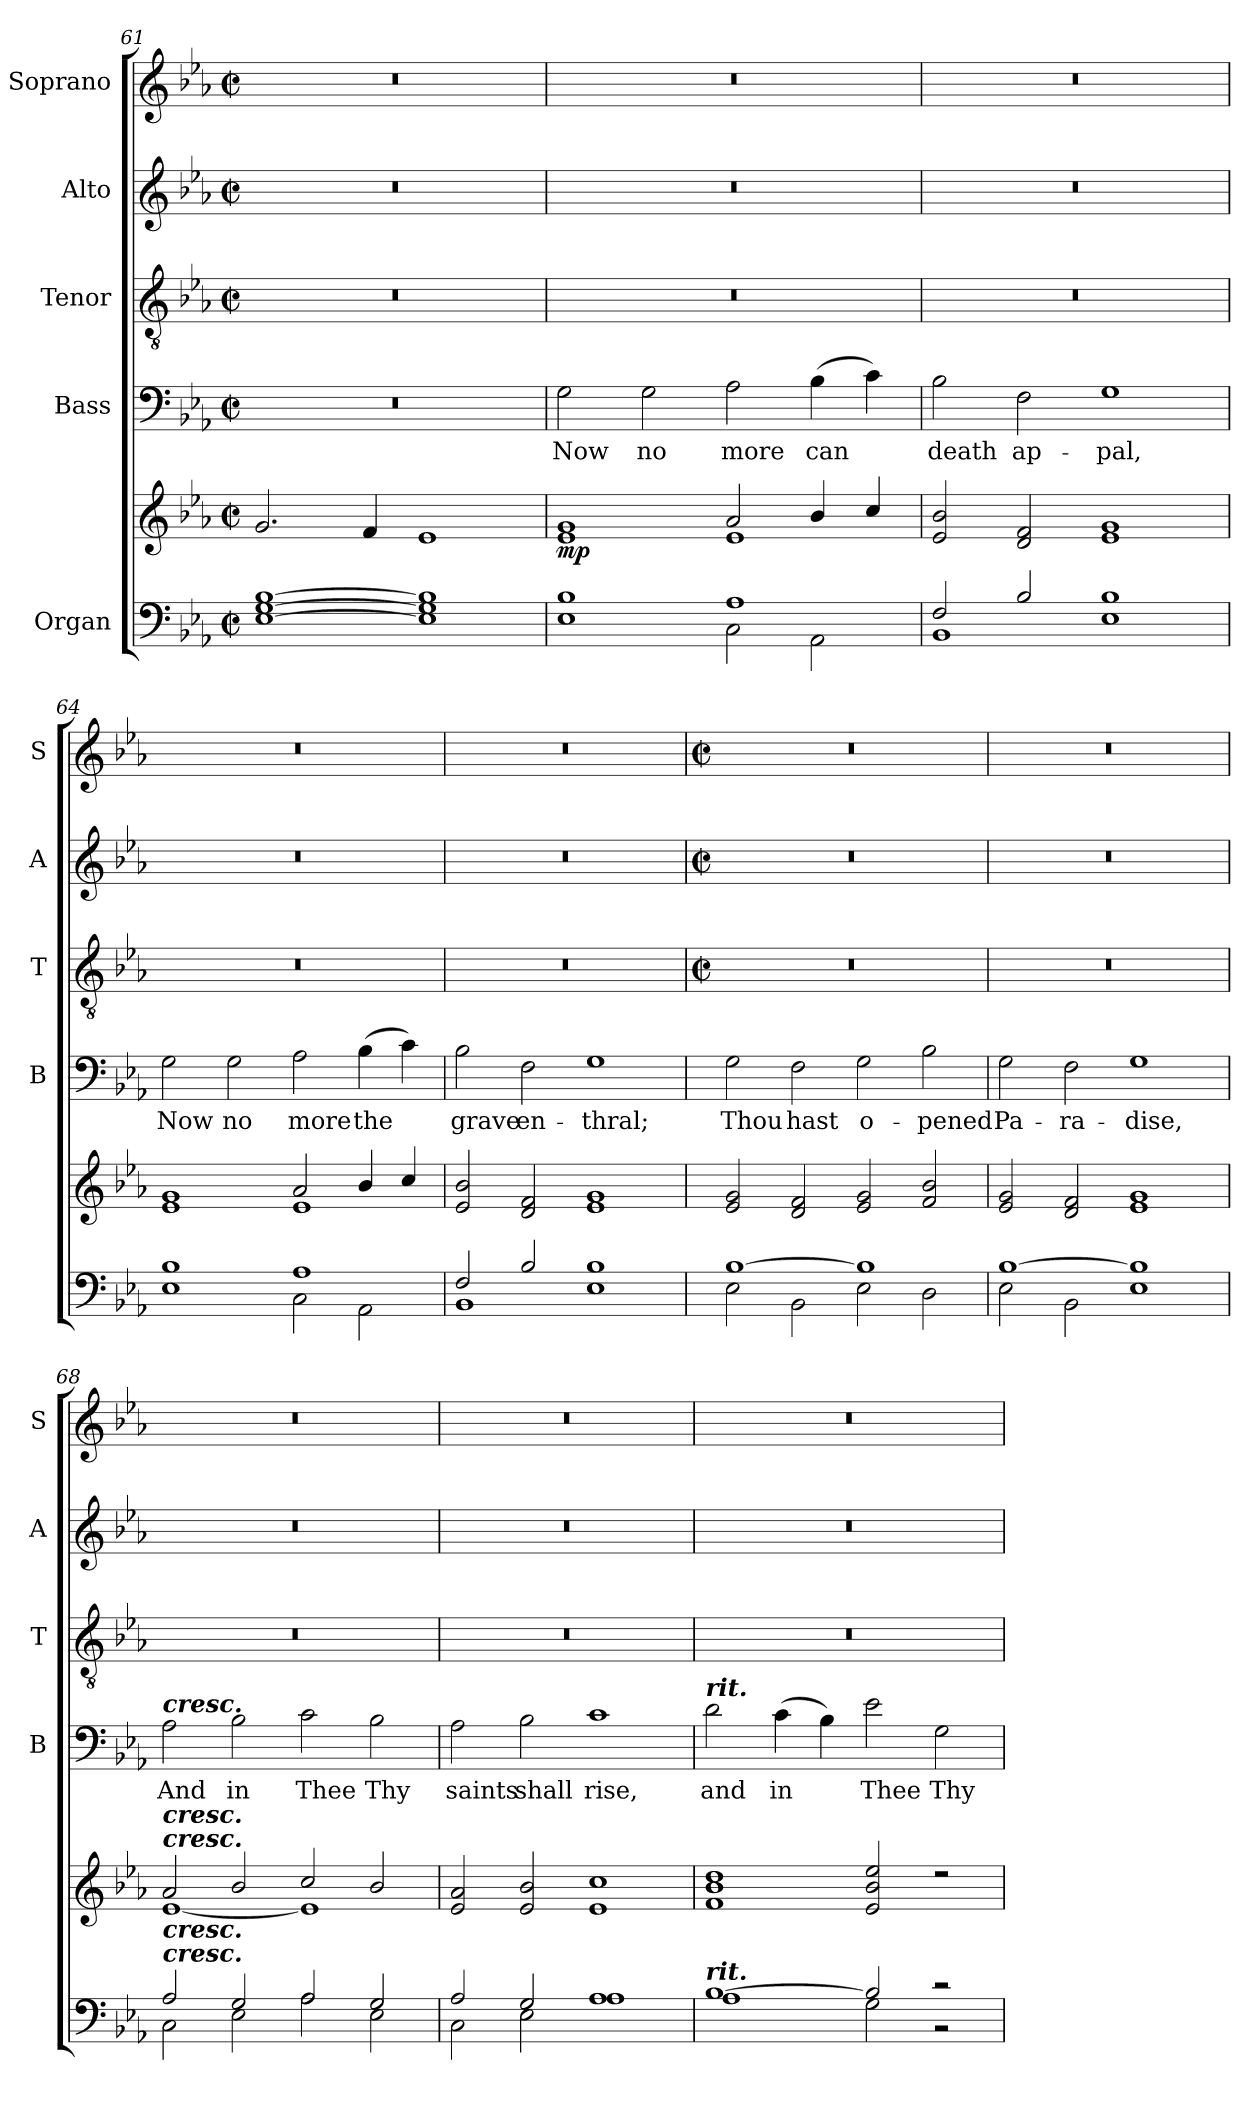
**kern	**kern	**dynam	**kern	**text	**kern	**kern	**kern
*part5	*part5	*part5	*part4	*part4	*part3	*part2	*part1
*staff6	*staff5	*staff5/6	*staff4	*staff4	*staff3	*staff2	*staff1
*I"Organ	*	*	*I"Bass	*	*I"Tenor	*I"Alto	*I"Soprano
*	*	*	*I'B	*	*I'T	*I'A	*I'S
*clefF4	*clefG2	*	*clefF4	*	*clefGv2	*clefG2	*clefG2
*k[b-e-a-]	*k[b-e-a-]	*	*k[b-e-a-]	*	*k[b-e-a-]	*k[b-e-a-]	*k[b-e-a-]
*E-:	*E-:	*	*E-:	*	*E-:	*E-:	*E-:
*M4/2	*M4/2	*	*M4/2	*	*M4/2	*M4/2	*M4/2
*met(c|)	*met(c|)	*	*met(c|)	*	*met(c|)	*met(c|)	*met(c|)
=61	=61	=61	=61	=61	=61	=61	=61
*^	*^	*	*	*	*	*	*
[1E-/ [1G/ [1B-/	0ryy	2.g/	0ryy	.	0r	.	0r	0r	0r
.	.	4f/	.	.	.	.	.	.	.
1E-/] 1G/] 1B-/]	.	1e-/	.	.	.	.	.	.	.
=62	=62	=62	=62	=62	=62	=62	=62	=62	=62
!	!	!	!	!LO:DY:b	!	!LO:LY:b	!	!	!
1E-/ 1B-/	2ryy	1e-/ 1g/	2ryy	mp	2G	Now	0r	0r	0r
!	!	!	!	!	!	!LO:LY:b	!	!	!
.	2ryy	.	2ryy	.	2G	no	.	.	.
!	!	!	!	!	!	!LO:LY:b	!	!	!
1A-/	2C\	2a-/	1e-\	.	2A-	more	.	.	.
!	!	!	!	!	!	!LO:LY:b	!	!	!
.	2AA-\	4b-/	.	.	(>4B-	can	.	.	.
.	.	4cc/	.	.	4c)	.	.	.	.
=63	=63	=63	=63	=63	=63	=63	=63	=63	=63
!	!	!	!	!	!	!LO:LY:b	!	!	!
2F/	1BB-\	2e-/ 2b-/	0ryy	.	2B-	death	0r	0r	0r
!	!	!	!	!	!	!LO:LY:b	!	!	!
2B-/	.	2d/ 2f/	.	.	2F	ap-	.	.	.
!	!	!	!	!	!	!LO:LY:b	!	!	!
1B-/	1E-\	1e-/ 1g/	.	.	1G	-pal,	.	.	.
=64	=64	=64	=64	=64	=64	=64	=64	=64	=64
!	!	!	!	!	!	!LO:LY:b	!	!	!
1B-/	1E-\	1e-/ 1g/	2ryy	.	2G	Now	0r	0r	0r
!	!	!	!	!	!	!LO:LY:b	!	!	!
.	.	.	2ryy	.	2G	no	.	.	.
!	!	!	!	!	!	!LO:LY:b	!	!	!
1A-/	2C\	2a-/	1e-\	.	2A-	more	.	.	.
!	!	!	!	!	!	!LO:LY:b	!	!	!
.	2AA-\	4b-/	.	.	(>4B-	the	.	.	.
.	.	4cc/	.	.	4c)	.	.	.	.
*	*	*v	*v	*	*	*	*	*	*
=65	=65	=65	=65	=65	=65	=65	=65	=65
!	!	!	!	!	!LO:LY:b	!	!	!
2F/	1BB-\	2e-/ 2b-/	.	2B-	grave	0r	0r	0r
!	!	!	!	!	!LO:LY:b	!	!	!
2B-/	.	2d/ 2f/	.	2F	en-	.	.	.
!	!	!	!	!	!LO:LY:b	!	!	!
1B-/	1E-\	1e-/ 1g/	.	1G	-thral;	.	.	.
!!LO:LB:g=z
=66	=66	=66	=66	=66	=66	=66	=66	=66
*	*	*	*	*	*	*M4/2	*M4/2	*M4/2
*	*	*	*	*	*	*met(c|)	*met(c|)	*met(c|)
*	*	*^	*	*	*	*	*	*
!	!	!	!	!	!	!LO:LY:b	!	!	!
[1B-/	2E-\	2e-/ 2g/	0ryy	.	2G	Thou	0r	0r	0r
!	!	!	!	!	!	!LO:LY:b	!	!	!
.	2BB-\	2d/ 2f/	.	.	2F	hast	.	.	.
!	!	!	!	!	!	!LO:LY:b	!	!	!
1B-/]	2E-\	2e-/ 2g/	.	.	2G	o-	.	.	.
!	!	!	!	!	!	!LO:LY:b	!	!	!
.	2D\	2f/ 2b-/	.	.	2B-	-pened	.	.	.
=67	=67	=67	=67	=67	=67	=67	=67	=67	=67
!	!	!	!	!	!	!LO:LY:b	!	!	!
[1B-/	2E-\	2e-/ 2g/	0ryy	.	2G	Pa-	0r	0r	0r
!	!	!	!	!	!	!LO:LY:b	!	!	!
.	2BB-\	2d/ 2f/	.	.	2F	-ra-	.	.	.
!	!	!	!	!	!	!LO:LY:b	!	!	!
1B-/]	1E-\	1e-/ 1g/	.	.	1G	-dise,	.	.	.
=68	=68	=68	=68	=68	=68	=68	=68	=68	=68
!	!	!	!	!	!LO:TX:a:Bi:t=cresc.	!	!	!	!
!	!	!LO:TX:a:Bi:t=cresc.	!	!	!	!	!	!	!
!	!	!LO:TX:a:Bi:t=cresc.	!	!	!	!	!	!	!
!LO:TX:a:Bi:t=cresc.	!	!	!	!	!	!	!	!	!
!LO:TX:a:Bi:t=cresc.	!	!	!	!	!	!	!	!	!
!	!	!	!	!	!	!LO:LY:b	!	!	!
2A-/	2C\	2a-/	[1e-\	.	2A-	And	0r	0r	0r
!	!	!	!	!	!	!LO:LY:b	!	!	!
2G/	2E-\	2b-/	.	.	2B-	in	.	.	.
!	!	!	!	!	!	!LO:LY:b	!	!	!
2A-/	2A-\	2cc/	1e-\]	.	2c	Thee	.	.	.
!	!	!	!	!	!	!LO:LY:b	!	!	!
2G/	2E-\	2b-/	.	.	2B-	Thy	.	.	.
=69	=69	=69	=69	=69	=69	=69	=69	=69	=69
!	!	!	!	!	!	!LO:LY:b	!	!	!
2A-/	2C\	2e-/ 2a-/	0ryy	.	2A-	saints	0r	0r	0r
!	!	!	!	!	!	!LO:LY:b	!	!	!
2G/	2E-\	2e-/ 2b-/	.	.	2B-	shall	.	.	.
!	!	!	!	!	!	!LO:LY:b	!	!	!
1A-/	1A-\	1e-/ 1cc/	.	.	1c	rise,	.	.	.
=70	=70	=70	=70	=70	=70	=70	=70	=70	=70
!	!	!	!	!	!LO:TX:a:Bi:t=rit.	!	!	!	!
!LO:TX:a:Bi:t=rit.	!	!	!	!	!	!	!	!	!
!	!	!	!	!	!	!LO:LY:b	!	!	!
[1B-/	1A-\	1f/ 1b-/ 1dd/	0ryy	.	2d	and	0r	0r	0r
!	!	!	!	!	!	!LO:LY:b	!	!	!
.	.	.	.	.	(>4c	in	.	.	.
.	.	.	.	.	4B-)	.	.	.	.
!	!	!	!	!	!	!LO:LY:b	!	!	!
2B-/]	2G\	2e-/ 2b-/ 2ee-/	.	.	2e-	Thee	.	.	.
!	!	!	!	!	!	!LO:LY:b	!	!	!
2r	2r	2r	.	.	2G	Thy	.	.	.
*v	*v	*	*	*	*	*	*	*	*
*	*v	*v	*	*	*	*	*	*
=	=	=	=	=	=	=	=
*-	*-	*-	*-	*-	*-	*-	*-
